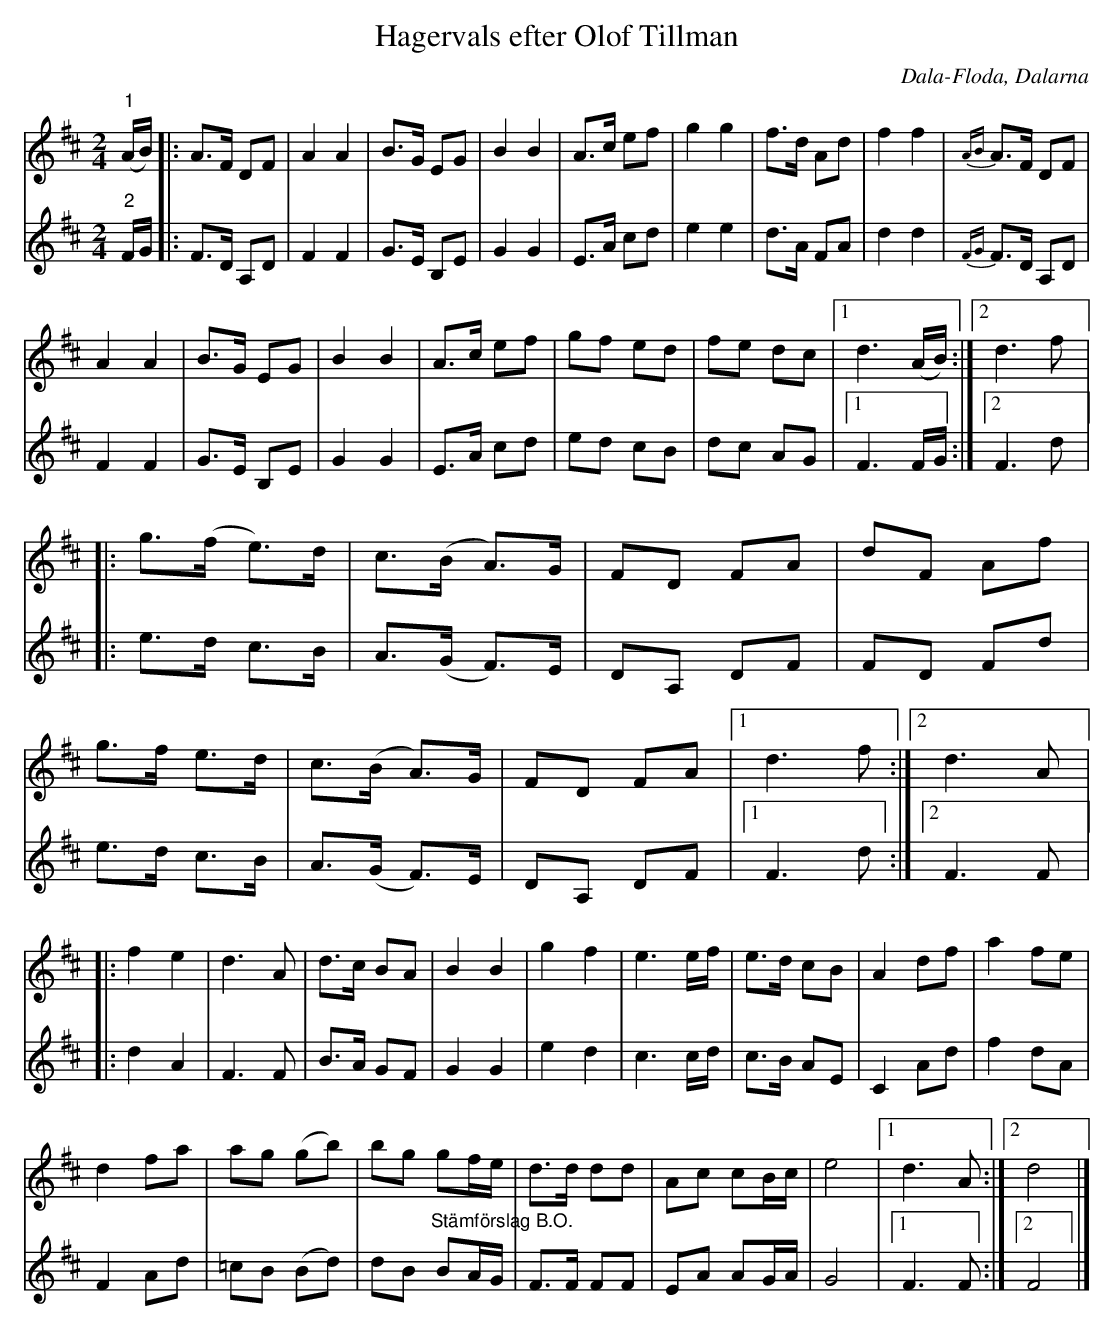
X:1
T:Hagervals efter Olof Tillman
O:Dala-Floda, Dalarna
L:1/8
M:2/4
K:D
V:1
"^1" (A/B/) |: A>F DF | A2 A2 | B>G EG | B2 B2 | A>c ef | g2 g2 | f>d Ad | f2 f2 |{AB} A>F DF |
A2 A2 | B>G EG | B2 B2 | A>c ef | gf ed | fe dc |1 d3 (A/B/) :|2 d3 f |:
g>(f e>)d | c>(B A>)G | FD FA | dF Af |
g>f e>d | c>(B A>)G | FD FA |1 d3 f :|2 d3 A |:
f2 e2 | d3 A | d>c BA | B2 B2 | g2 f2 | e3 e/f/ | e>d cB | A2 df | a2 fe |
d2 fa | ag (gb) | bg gf/e/ | d>d dd | Ac cB/c/ | e4 |1 d3 A :|2 d4 |]
V:2
"^2" F/G/ |: F>D A,D | F2 F2 | G>E B,E | G2 G2 | E>A cd | e2 e2 | d>A FA | d2 d2 |{FG} F>D A,D |
F2 F2 | G>E B,E | G2 G2 | E>A cd | ed cB | dc AG |1 F3 F/G/ :|2 F3 d |:
e>d c>B | A>(G F>)E | DA, DF | FD Fd |
e>d c>B | A>(G F>)E | DA, DF |1 F3 d :|2 F3 F |:
d2 A2 | F3 F | B>A GF | G2 G2 | e2 d2 | c3 c/d/ | c>B AE | C2 Ad | f2 dA |
F2 Ad | =cB (Bd) | dB"^Stämförslag B.O." BA/G/ | F>F FF | EA AG/A/ | G4 |1 F3 F :|2 F4 |]
